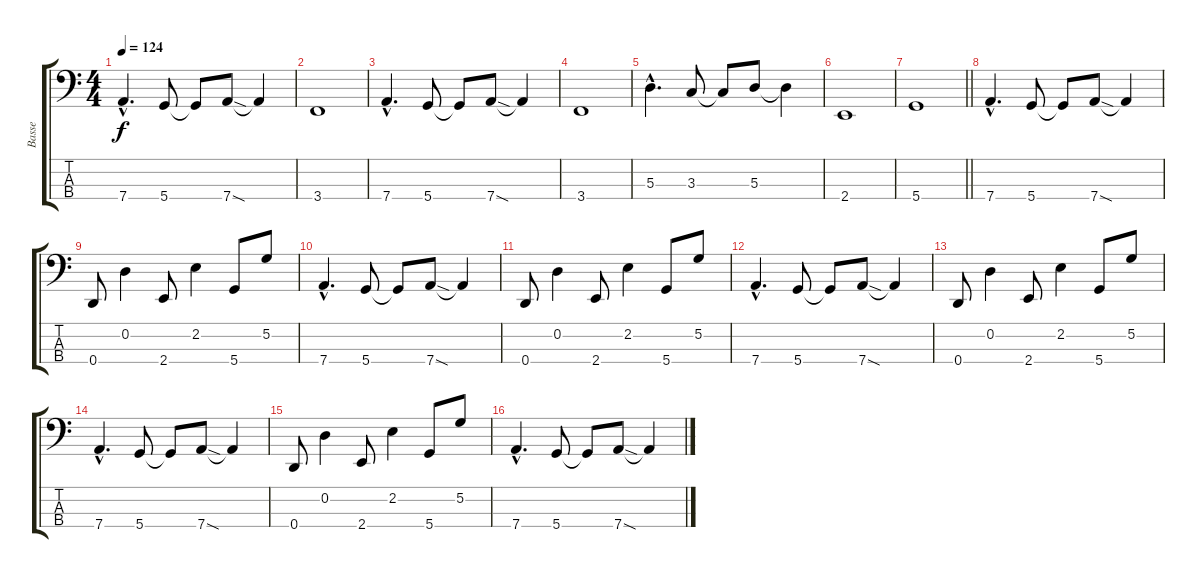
\track ("Basse" "Basse") {instrument electricbassfinger}
\staff {score tabs}
\tuning (G2 D2 A1 D1) {hide}
\ts (4 4)
\tempo 124
\clef f4
\ks c
7.4{hac}.4{d dy f} 5.4.8 5.4{t}.8 7.4{sod}.8 7.4{t}.4 |
3.4.1 |
7.4{hac}.4{d} 5.4.8 5.4{t}.8 7.4{sod}.8 7.4{t}.4 |
3.4.1 |
5.3{hac}.4{d} 3.3.8 3.3{t}.8 5.3.8 5.3{t}.4 |
2.4.1 |
\barLineRight lightlight
5.4.1 |
7.4{hac}.4{d} 5.4.8 5.4{t}.8 7.4{sod}.8 7.4{t}.4 |
0.4.8 0.2.4 2.4.8 2.2.4 5.4.8 5.2.8 |
7.4{hac}.4{d} 5.4.8 5.4{t}.8 7.4{sod}.8 7.4{t}.4 |
0.4.8 0.2.4 2.4.8 2.2.4 5.4.8 5.2.8 |
7.4{hac}.4{d} 5.4.8 5.4{t}.8 7.4{sod}.8 7.4{t}.4 |
0.4.8 0.2.4 2.4.8 2.2.4 5.4.8 5.2.8 |
7.4{hac}.4{d} 5.4.8 5.4{t}.8 7.4{sod}.8 7.4{t}.4 |
0.4.8 0.2.4 2.4.8 2.2.4 5.4.8 5.2.8 |
7.4{hac}.4{d} 5.4.8 5.4{t}.8 7.4{sod}.8 7.4{t}.4
